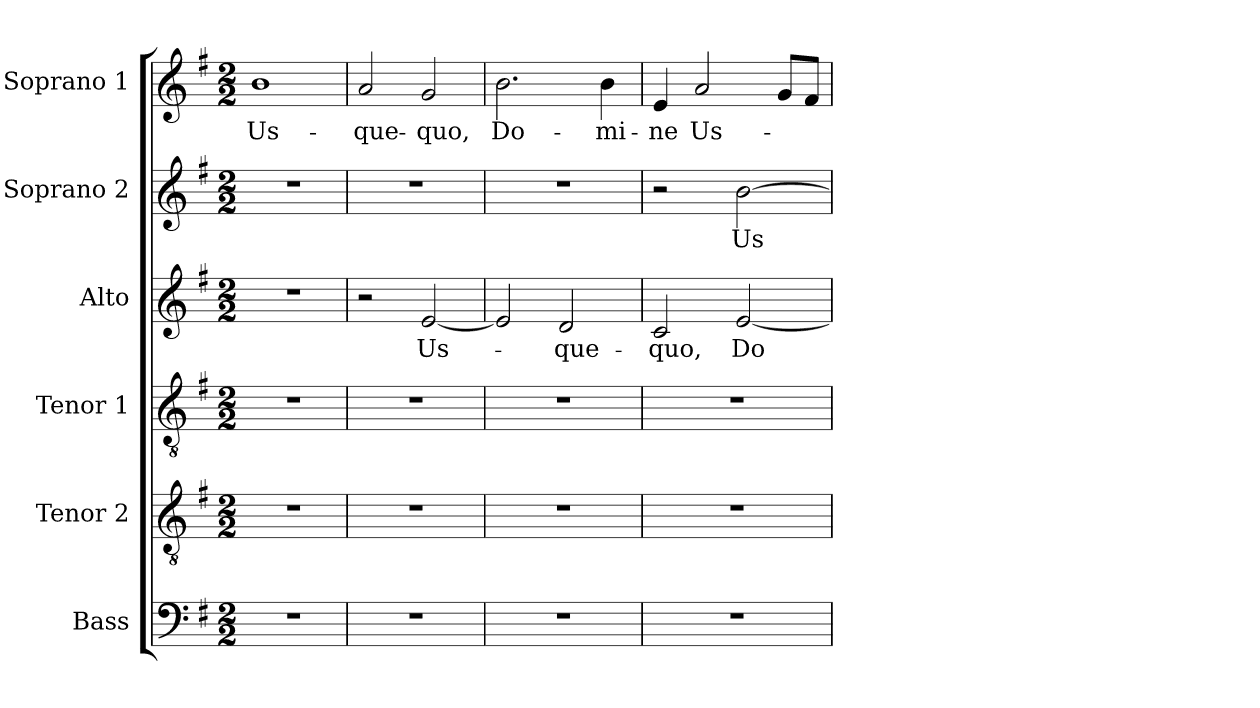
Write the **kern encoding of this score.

**kern	**kern	**kern	**kern	**text	**kern	**text	**kern	**text
*part6	*part5	*part4	*part3	*part3	*part2	*part2	*part1	*part1
*staff6	*staff5	*staff4	*staff3	*staff3	*staff2	*staff2	*staff1	*staff1
*I"Bass	*I"Tenor 2	*I"Tenor 1	*I"Alto	*	*I"Soprano 2	*	*I"Soprano 1	*
*I'B	*I'T2	*I'T1	*I'A	*	*I'S2	*	*I'S1	*
!!LO:PB:g=z
*clefF4	*clefGv2	*clefGv2	*clefG2	*	*clefG2	*	*clefG2	*
*	*ITrd7c12	*ITrd7c12	*	*	*	*	*	*
*k[f#]	*k[f#]	*k[f#]	*k[f#]	*	*k[f#]	*	*k[f#]	*
*G:	*G:	*G:	*G:	*	*G:	*	*G:	*
*M2/2	*M2/2	*M2/2	*M2/2	*	*M2/2	*	*M2/2	*
=1	=1	=1	=1	=1	=1	=1	=1	=1
!	!	!	!	!	!	!	!	!LO:LY:b:color=#000000
1r	1r	1r	1r	.	1r	.	1bi	Us-
=2	=2	=2	=2	=2	=2	=2	=2	=2
!	!	!	!	!	!	!	!	!LO:LY:b:color=#000000
1r	1r	1r	2r	.	1r	.	2ai/	-que-
!	!	!	!	!LO:LY:b:color=#000000	!	!	!	!
!	!	!	!	!	!	!	!	!LO:LY:b:color=#000000
.	.	.	[2ei/	Us-	.	.	2gi/	-quo,
=3	=3	=3	=3	=3	=3	=3	=3	=3
!	!	!	!	!	!	!	!	!LO:LY:b:color=#000000
1r	1r	1r	2ei/]	.	1r	.	2.bi\	Do-
!	!	!	!	!LO:LY:b:color=#000000	!	!	!	!
.	.	.	2di/	-que-	.	.	.	.
!	!	!	!	!	!	!	!	!LO:LY:b:color=#000000
.	.	.	.	.	.	.	4bi\	-mi-
=4	=4	=4	=4	=4	=4	=4	=4	=4
!	!	!	!	!LO:LY:b:color=#000000	!	!	!	!
!	!	!	!	!	!	!	!	!LO:LY:b:color=#000000
1r	1r	1r	2ci/	-quo,	2r	.	4ei/	-ne
!	!	!	!	!	!	!	!	!LO:LY:b:color=#000000
.	.	.	.	.	.	.	2ai/	Us-
!	!	!	!	!LO:LY:b:color=#000000	!	!	!	!
!	!	!	!	!	!	!LO:LY:b:color=#000000	!	!
.	.	.	[2ei/	Do-	[2bi\	Us-	.	.
.	.	.	.	.	.	.	8gi/L	.
.	.	.	.	.	.	.	8f#i/J	.
=	=	=	=	=	=	=	=	=
*-	*-	*-	*-	*-	*-	*-	*-	*-
